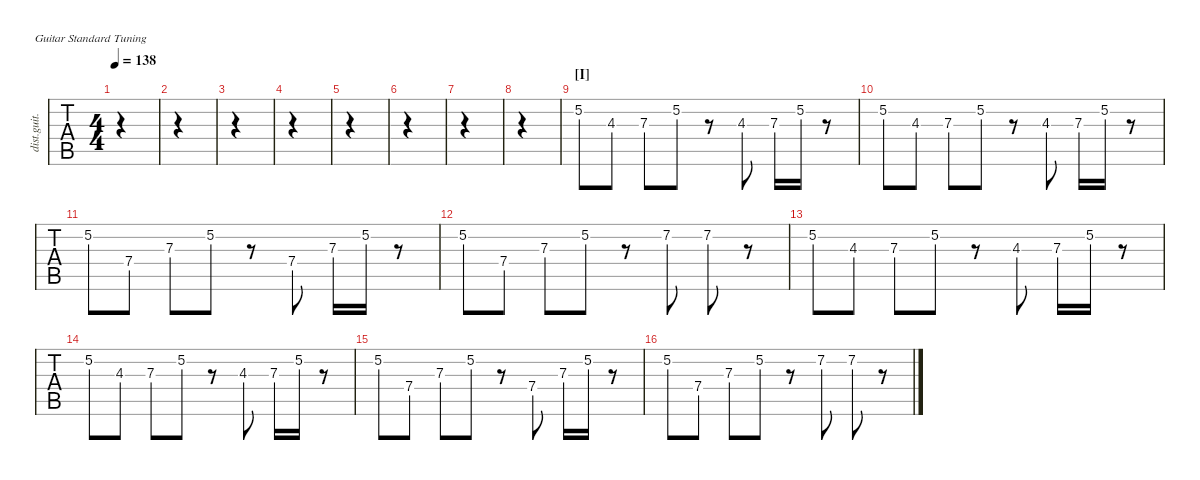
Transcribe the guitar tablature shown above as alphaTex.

\defaultSystemsLayout 4
\hideDynamics
\bracketExtendMode nobrackets
\track ("Distortion Guitar" "dist.guit.") {defaultSystemsLayout 4 instrument distortionguitar}
\staff {tabs}
\tuning (E4 B3 G3 D3 A2 E2)
\ts (4 4)
\tempo 138
\clef g2
\ks c
|
|
|
|
|
|
|
|
\section ("I" "")
5.2.8 4.3.8 7.3.8 5.2.8 r.8 4.3.8 7.3.16 5.2.16 r.8 |
5.2.8 4.3.8 7.3.8 5.2.8 r.8 4.3.8 7.3.16 5.2.16 r.8 |
5.2.8 7.4.8 7.3.8 5.2.8 r.8 7.4.8 7.3.16 5.2.16 r.8 |
5.2.8 7.4.8 7.3.8 5.2.8 r.8 7.2{st acc #}.8 7.2{st acc #}.8 r.8 |
5.2.8 4.3.8 7.3.8 5.2.8 r.8 4.3.8 7.3.16 5.2.16 r.8 |
5.2.8 4.3.8 7.3.8 5.2.8 r.8 4.3.8 7.3.16 5.2.16 r.8 |
5.2.8 7.4.8 7.3.8 5.2.8 r.8 7.4.8 7.3.16 5.2.16 r.8 |
5.2.8 7.4.8 7.3.8 5.2.8 r.8 7.2{st acc #}.8 7.2{st acc #}.8 r.8
